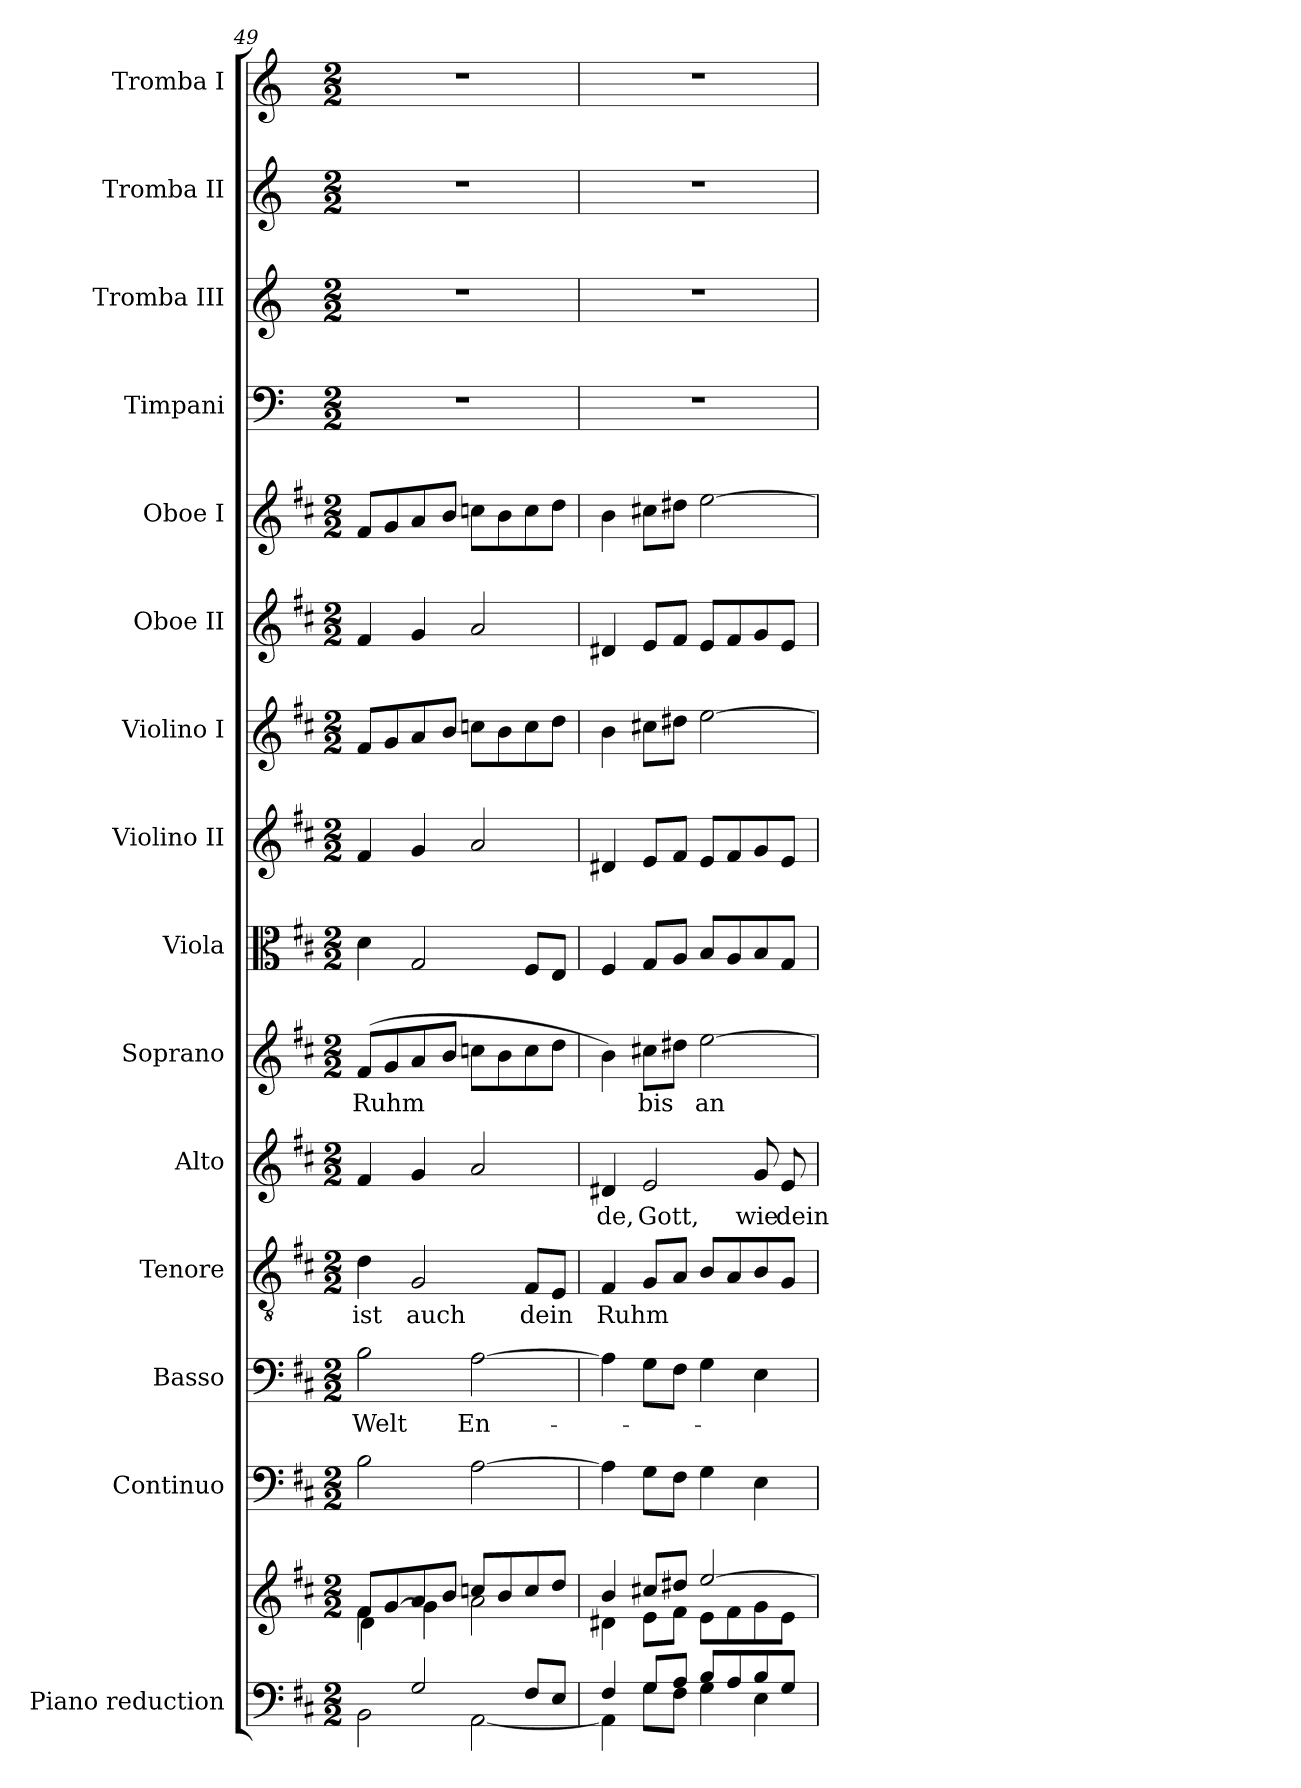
**kern	**kern	**kern	**kern	**text	**kern	**text	**kern	**text	**kern	**text	**kern	**kern	**kern	**kern	**kern	**kern	**kern	**kern	**kern
*part15	*part15	*part14	*part13	*part13	*part12	*part12	*part11	*part11	*part10	*part10	*part9	*part8	*part7	*part6	*part5	*part4	*part3	*part2	*part1
*staff16	*staff15	*staff14	*staff13	*staff13	*staff12	*staff12	*staff11	*staff11	*staff10	*staff10	*staff9	*staff8	*staff7	*staff6	*staff5	*staff4	*staff3	*staff2	*staff1
*I"Piano reduction	*	*I"Continuo	*I"Basso	*	*I"Tenore	*	*I"Alto	*	*I"Soprano	*	*I"Viola	*I"Violino II	*I"Violino I	*I"Oboe II	*I"Oboe I	*I"Timpani	*I"Tromba III	*I"Tromba II	*I"Tromba I
*I'Pno	*	*	*	*	*	*	*	*	*	*	*I'Vla	*I'Vln	*I'Vln	*I'Ob	*I'Ob	*I'Timp	*	*	*
*clefF4	*clefG2	*clefF4	*clefF4	*	*clefGv2	*	*clefG2	*	*clefG2	*	*clefC3	*clefG2	*clefG2	*clefG2	*clefG2	*clefF4	*clefG2	*clefG2	*clefG2
*	*	*	*	*	*	*	*	*	*	*	*	*	*	*	*	*	*ITrd-1c-2	*ITrd-1c-2	*ITrd-1c-2
*k[f#c#]	*k[f#c#]	*k[f#c#]	*k[f#c#]	*	*k[f#c#]	*	*k[f#c#]	*	*k[f#c#]	*	*k[f#c#]	*k[f#c#]	*k[f#c#]	*k[f#c#]	*k[f#c#]	*k[]	*k[f#c#]	*k[f#c#]	*k[f#c#]
*M2/2	*M2/2	*M2/2	*M2/2	*	*M2/2	*	*M2/2	*	*M2/2	*	*M2/2	*M2/2	*M2/2	*M2/2	*M2/2	*M2/2	*M2/2	*M2/2	*M2/2
=49	=49	=49	=49	=49	=49	=49	=49	=49	=49	=49	=49	=49	=49	=49	=49	=49	=49	=49	=49
*^	*^	*	*	*	*	*	*	*	*	*	*	*	*	*	*	*	*	*	*
*	*	*	*^	*	*	*	*	*	*	*	*	*	*	*	*	*	*	*	*	*	*
!	!	!	!	!	!	!	!LO:LY:b	!	!LO:LY:b	!	!	!	!LO:LY:b	!	!	!	!	!	!	!	!	!
4ryy	2BB\	8f#/L	4f#\	4d\	2B\	2B\	Welt	4d\	ist	4f#/	.	(>8f#/L	Ruhm	4d\	4f#/	8f#/L	4f#/	8f#/L	1r	1r	1r	1r
.	.	[8g/	.	.	.	.	.	.	.	.	.	8g/	.	.	.	8g/	.	8g/	.	.	.	.
!	!	!	!	!	!	!	!	!	!LO:LY:b	!	!	!	!	!	!	!	!	!	!	!	!	!
2G/	.	8a/	4g\]	2.ryy	.	.	.	2G/	auch	4g/	.	8a/	.	2G/	4g/	8a/	4g/	8a/	.	.	.	.
.	.	8b/J	.	.	.	.	.	.	.	.	.	8b/J	.	.	.	8b/J	.	8b/J	.	.	.	.
!	!	!	!	!	!	!	!LO:LY:b	!	!	!	!	!	!	!	!	!	!	!	!	!	!	!
.	[2AA\	8ccn/L	2a\	.	[2A\	[2A\	En-	.	.	2a/	.	8ccn\L	.	.	2a/	8ccn\L	2a/	8ccn\L	.	.	.	.
.	.	8b/	.	.	.	.	.	.	.	.	.	8b\	.	.	.	8b\	.	8b\	.	.	.	.
!	!	!	!	!	!	!	!	!	!LO:LY:b	!	!	!	!	!	!	!	!	!	!	!	!	!
8F#/L	.	8cc/	.	.	.	.	.	8F#/L	dein	.	.	8cc\	.	8F#/L	.	8cc\	.	8cc\	.	.	.	.
8E/J	.	8dd/J	.	.	.	.	.	8E/J	.	.	.	8dd\J	.	8E/J	.	8dd\J	.	8dd\J	.	.	.	.
*	*	*	*v	*v	*	*	*	*	*	*	*	*	*	*	*	*	*	*	*	*	*	*
=50	=50	=50	=50	=50	=50	=50	=50	=50	=50	=50	=50	=50	=50	=50	=50	=50	=50	=50	=50	=50	=50
!	!	!	!	!	!	!	!	!LO:LY:b	!	!LO:LY:b	!	!	!	!	!	!	!	!	!	!	!
4F#/	4AA\]	4b/	4d#X\	4A\]	4A\]	.	4F#/	Ruhm	4d#X/	-de,	4b\)	.	4F#/	4d#X/	4b\	4d#X/	4b\	1r	1r	1r	1r
!	!	!	!	!	!	!	!	!	!	!LO:LY:b	!	!LO:LY:b	!	!	!	!	!	!	!	!	!
8G/L	8G\L	8cc#X/L	8e\L	8G\L	8G\L	.	8G/L	.	2e/	Gott,	8cc#X\L	bis	8G/L	8e/L	8cc#X\L	8e/L	8cc#X\L	.	.	.	.
8A/J	8F#\J	8dd#X/J	8f#\J	8F#\J	8F#\J	.	8A/J	.	.	.	8dd#X\J	.	8A/J	8f#/J	8dd#X\J	8f#/J	8dd#X\J	.	.	.	.
!	!	!	!	!	!	!	!	!	!	!	!	!LO:LY:b	!	!	!	!	!	!	!	!	!
8B/L	4G\	[2ee/	8e\L	4G\	4G\	.	8B/L	.	.	.	[2ee\	an	8B/L	8e/L	[2ee\	8e/L	[2ee\	.	.	.	.
8A/	.	.	8f#\	.	.	.	8A/	.	.	.	.	.	8A/	8f#/	.	8f#/	.	.	.	.	.
!	!	!	!	!	!	!	!	!	!	!LO:LY:b	!	!	!	!	!	!	!	!	!	!	!
8B/	4E\	.	8g\	4E\	4E\	.	8B/	.	8g/	wie	.	.	8B/	8g/	.	8g/	.	.	.	.	.
!	!	!	!	!	!	!	!	!	!	!LO:LY:b	!	!	!	!	!	!	!	!	!	!	!
8G/J	.	.	8e\J	.	.	.	8G/J	.	8e/	dein	.	.	8G/J	8e/J	.	8e/J	.	.	.	.	.
*v	*v	*	*	*	*	*	*	*	*	*	*	*	*	*	*	*	*	*	*	*	*
*	*v	*v	*	*	*	*	*	*	*	*	*	*	*	*	*	*	*	*	*	*
=	=	=	=	=	=	=	=	=	=	=	=	=	=	=	=	=	=	=	=
*-	*-	*-	*-	*-	*-	*-	*-	*-	*-	*-	*-	*-	*-	*-	*-	*-	*-	*-	*-
